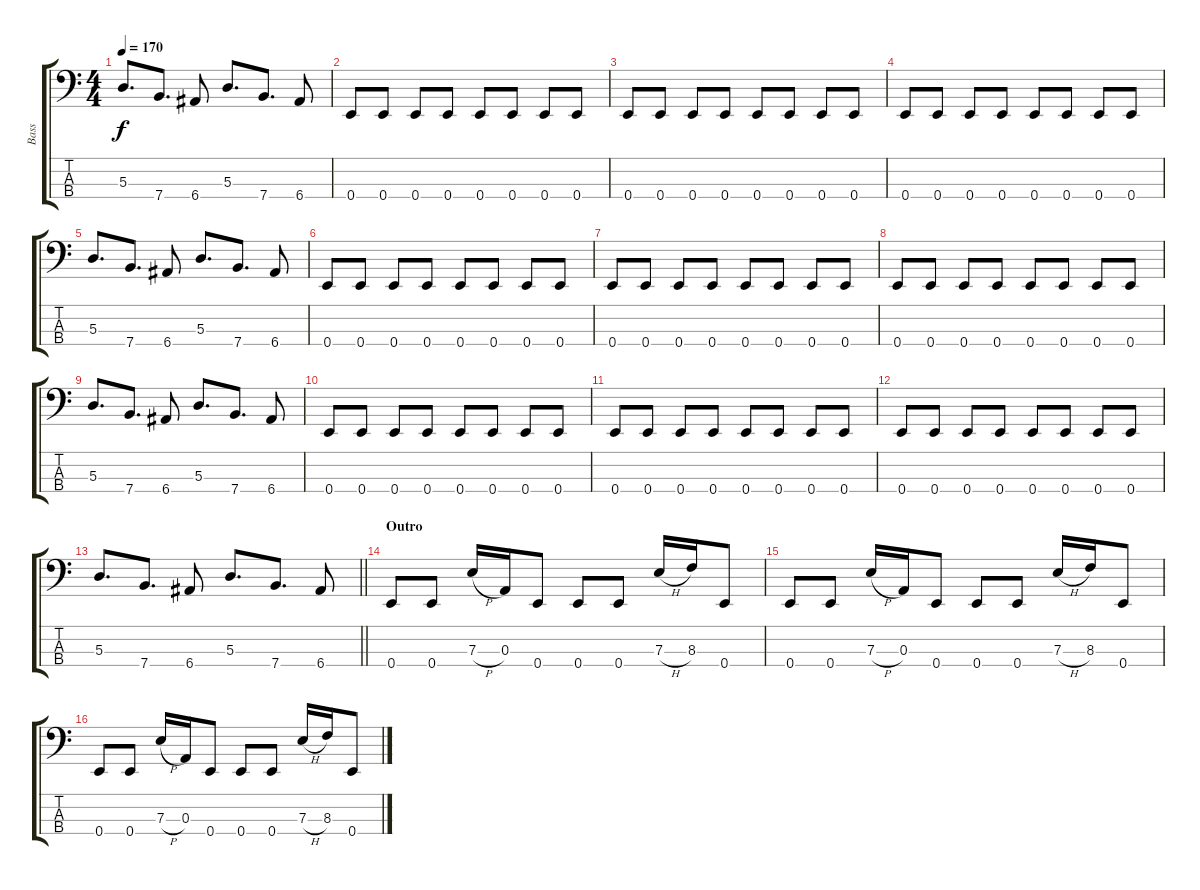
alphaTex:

\track ("Bass" "Bass") {instrument electricbasspick}
\staff {score tabs}
\tuning (G2 D2 A1 E1) {hide}
\ts (4 4)
\tempo 170
\clef f4
\ks c
5.3.8{d dy f} 7.4.8{d} 6.4.8 5.3.8{d} 7.4.8{d} 6.4.8 |
0.4.8 0.4.8 0.4.8 0.4.8 0.4.8 0.4.8 0.4.8 0.4.8 |
0.4.8 0.4.8 0.4.8 0.4.8 0.4.8 0.4.8 0.4.8 0.4.8 |
0.4.8 0.4.8 0.4.8 0.4.8 0.4.8 0.4.8 0.4.8 0.4.8 |
5.3.8{d} 7.4.8{d} 6.4.8 5.3.8{d} 7.4.8{d} 6.4.8 |
0.4.8 0.4.8 0.4.8 0.4.8 0.4.8 0.4.8 0.4.8 0.4.8 |
0.4.8 0.4.8 0.4.8 0.4.8 0.4.8 0.4.8 0.4.8 0.4.8 |
0.4.8 0.4.8 0.4.8 0.4.8 0.4.8 0.4.8 0.4.8 0.4.8 |
5.3.8{d} 7.4.8{d} 6.4.8 5.3.8{d} 7.4.8{d} 6.4.8 |
0.4.8 0.4.8 0.4.8 0.4.8 0.4.8 0.4.8 0.4.8 0.4.8 |
0.4.8 0.4.8 0.4.8 0.4.8 0.4.8 0.4.8 0.4.8 0.4.8 |
0.4.8 0.4.8 0.4.8 0.4.8 0.4.8 0.4.8 0.4.8 0.4.8 |
\barLineRight lightlight
5.3.8{d} 7.4.8{d} 6.4.8 5.3.8{d} 7.4.8{d} 6.4.8 |
\section ("" "Outro")
0.4.8 0.4.8 7.3{h}.16 0.3.16 0.4.8 0.4.8 0.4.8 7.3{h}.16 8.3.16 0.4.8 |
0.4.8 0.4.8 7.3{h}.16 0.3.16 0.4.8 0.4.8 0.4.8 7.3{h}.16 8.3.16 0.4.8 |
0.4.8 0.4.8 7.3{h}.16 0.3.16 0.4.8 0.4.8 0.4.8 7.3{h}.16 8.3.16 0.4.8
